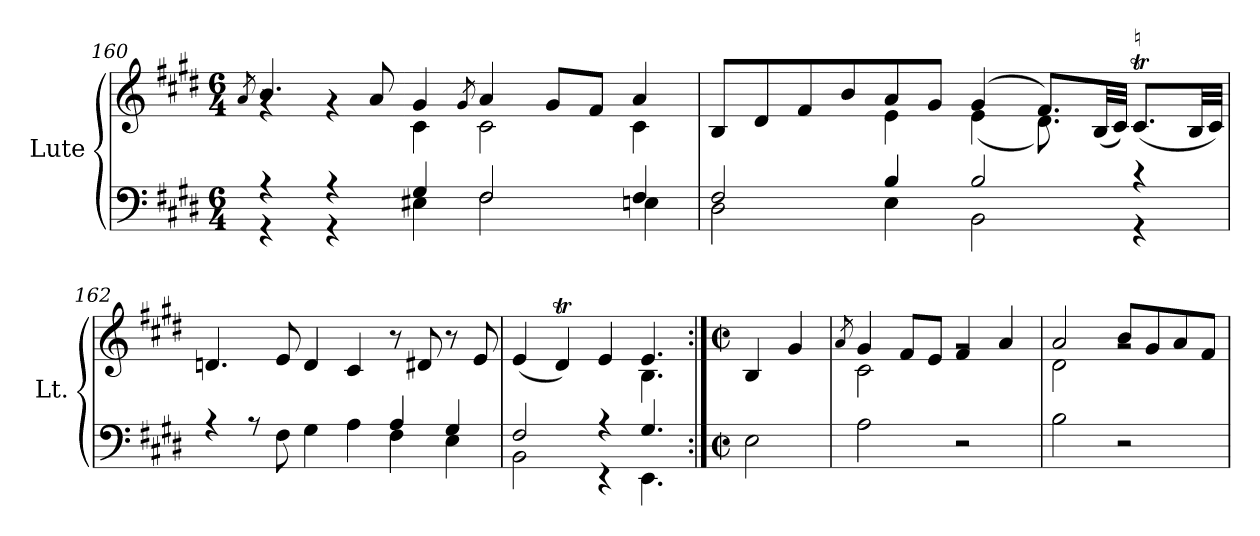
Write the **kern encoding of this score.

**kern	**kern
*part1	*part1
*staff2	*staff1
*I"Lute	*
*I'Lt.	*
!!LO:LB:g=z
*clefF4	*clefG2
*k[f#c#g#d#]	*k[f#c#g#d#]
*M6/4	*M6/4
=160	=160
.	8qa/
*^	*^
4r	4r	4.b/	4rg
4r	4r	.	4rg
.	.	8a/	.
4G#/	4E#X\	4g#/	4c#\
.	.	8qg#/	.
2F#/	2F#\	4a/	2c#\
.	.	8g#/L	.
.	.	8f#/J	.
4F#/	4En\	4a/	4c#\
=161	=161	=161	=161
2F#/	2D#\	8B/L	2ryy
.	.	8d#/	.
.	.	8f#/	.
.	.	8b/	.
4B/	4E\	8a/	4e\
.	.	8g#/J	.
2B/	2BB\	(4g#/	(4e\
.	.	8.f#/L)	8.d#\)
.	.	(32B/LL	16ryy
.	.	32c#/JJJ)	.
!	!	!LO:TX:a:t=♮	!
4r	4r	(8.c#T/L	4ryy
.	.	32B/LL	.
.	.	32c#/JJJ)	.
*	*	*v	*v
=162	=162	=162
2.ryy	4rA	4.dn/
.	8rA	.
.	8F#\	8e/
.	4G#\	4d/
4ryy	4A\	4c#/
4A/	4F#\	8r
.	.	8d#X/
4G#/	4E\	8r
.	.	8e/
=163	=163	=163
*	*	*^
2F#/	2BB\	(4e/	2.ryy
.	.	4d#t/)	.
4r	4r	4e/	.
4.G#/	4.EE\	4.e/	4.B\
*v	*v	*	*
*	*v	*v
!!LO:PB:g=z
=163X3:|!	=163X3:|!
*M2/2	*M2/2
*met(c|)	*met(c|)
*^	*^
!	!	!LO:TX:a:B:t=Gavotte en Rondeau	!
*v	*v	*	*
*	*v	*v
2E\	4B/
.	4g#/
=164	=164
.	8qa/
*	*^
2A\	4g#/	2c#\
.	8f#/L	.
.	8e/J	.
2r	4f#/	2rg
.	4a/	.
=165	=165	=165
2B\	2a/	2d#\
2r	8b/L	2rg
.	8g#/	.
.	8a/	.
.	8f#/J	.
*	*v	*v
=	=
*-	*-
